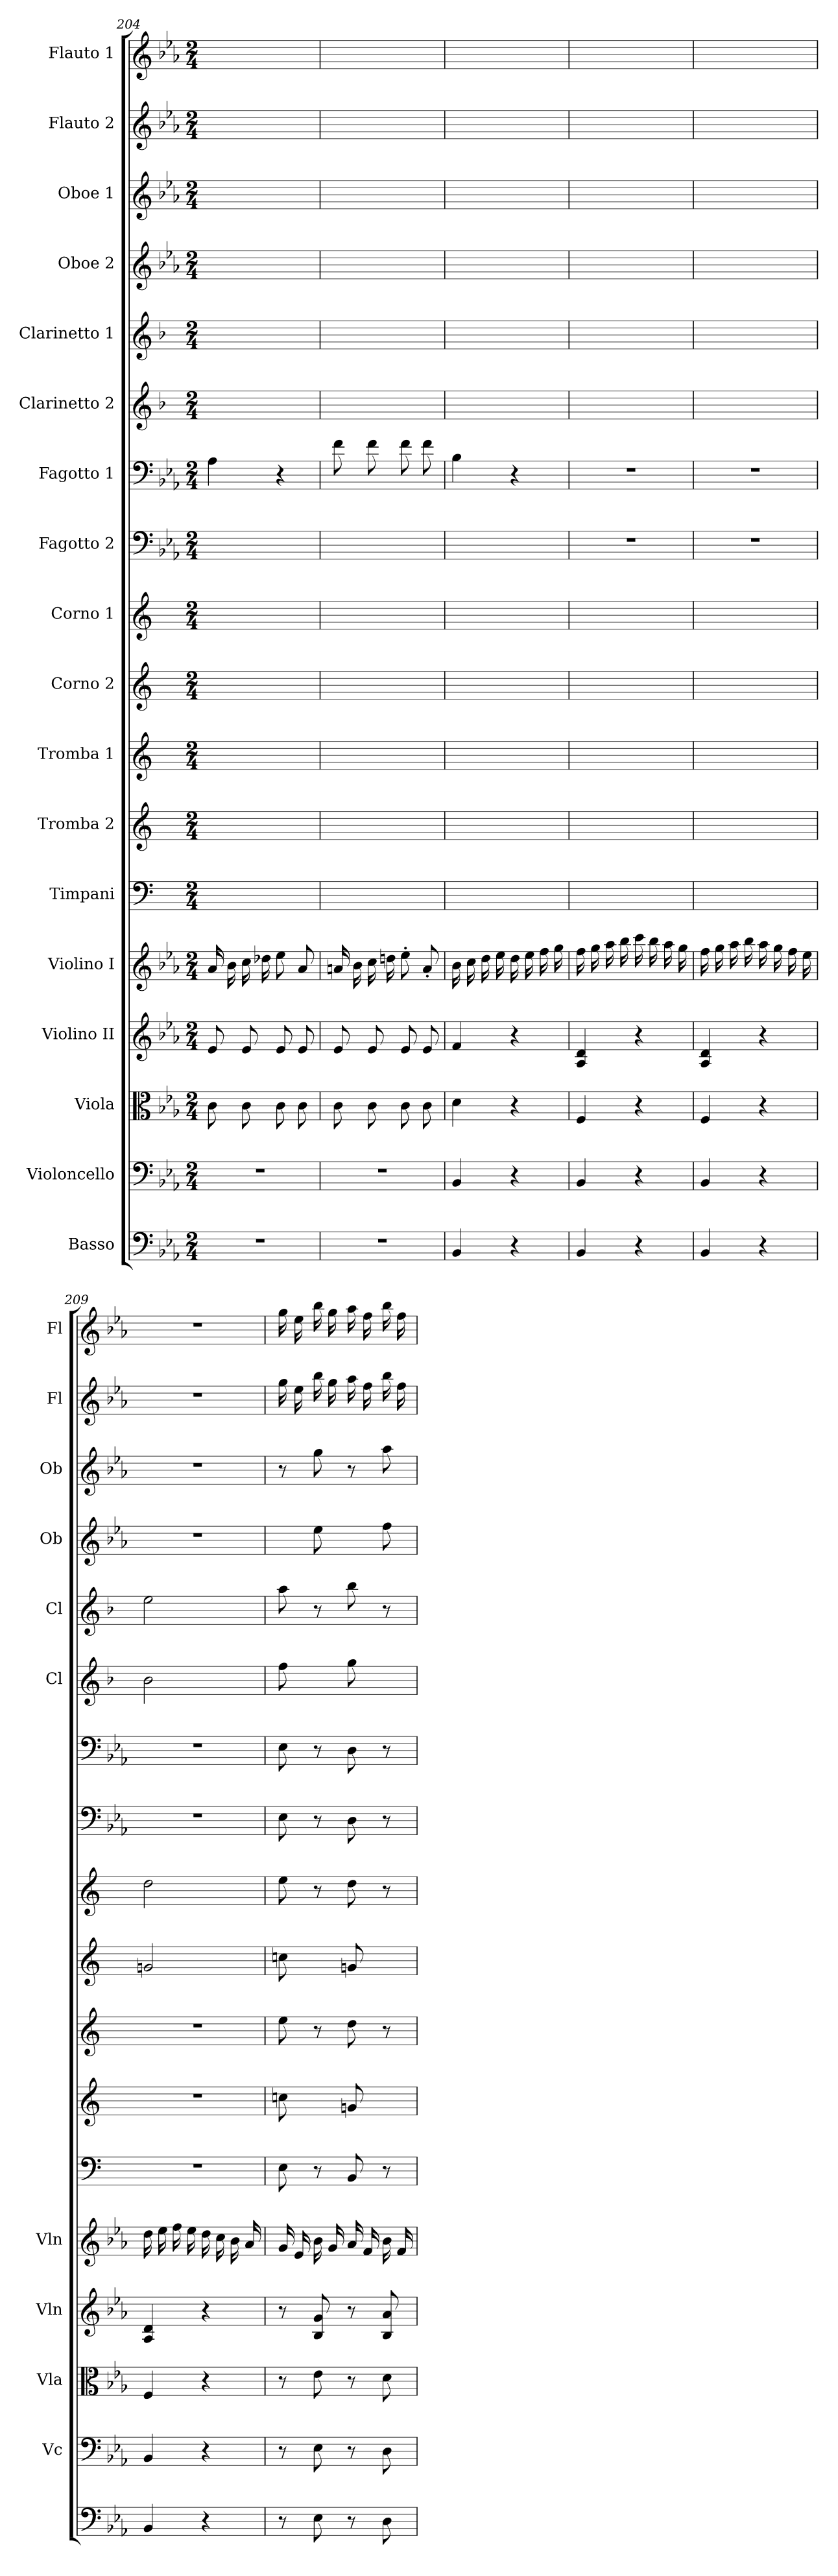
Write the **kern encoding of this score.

**kern	**kern	**kern	**kern	**kern	**kern	**kern	**kern	**kern	**kern	**kern	**kern	**kern	**kern	**kern	**kern	**kern	**kern
*part18	*part17	*part16	*part15	*part14	*part13	*part12	*part11	*part10	*part9	*part8	*part7	*part6	*part5	*part4	*part3	*part2	*part1
*staff18	*staff17	*staff16	*staff15	*staff14	*staff13	*staff12	*staff11	*staff10	*staff9	*staff8	*staff7	*staff6	*staff5	*staff4	*staff3	*staff2	*staff1
*I"Basso	*I"Violoncello	*I"Viola	*I"Violino II	*I"Violino I	*I"Timpani	*I"Tromba 2	*I"Tromba 1	*I"Corno 2	*I"Corno 1	*I"Fagotto 2	*I"Fagotto 1	*I"Clarinetto 2	*I"Clarinetto 1	*I"Oboe 2	*I"Oboe 1	*I"Flauto 2	*I"Flauto 1
*	*I'Vc	*I'Vla	*I'Vln	*I'Vln	*	*	*	*	*	*	*	*I'Cl	*I'Cl	*I'Ob	*I'Ob	*I'Fl	*I'Fl
*clefF4	*clefF4	*clefC3	*clefG2	*clefG2	*clefF4	*clefG2	*clefG2	*clefG2	*clefG2	*clefF4	*clefF4	*clefG2	*clefG2	*clefG2	*clefG2	*clefG2	*clefG2
*ITrd7c12	*	*	*	*	*	*ITrd-2c-3	*ITrd-2c-3	*ITrd5c9	*ITrd5c9	*	*	*ITrd1c2	*ITrd1c2	*	*	*	*
*k[b-e-a-]	*k[b-e-a-]	*k[b-e-a-]	*k[b-e-a-]	*k[b-e-a-]	*	*	*	*	*	*k[b-e-a-]	*k[b-e-a-]	*k[b-e-a-]	*k[b-e-a-]	*k[b-e-a-]	*k[b-e-a-]	*k[b-e-a-]	*k[b-e-a-]
*M2/4	*M2/4	*M2/4	*M2/4	*M2/4	*M2/4	*M2/4	*M2/4	*M2/4	*M2/4	*M2/4	*M2/4	*M2/4	*M2/4	*M2/4	*M2/4	*M2/4	*M2/4
=204	=204	=204	=204	=204	=204	=204	=204	=204	=204	=204	=204	=204	=204	=204	=204	=204	=204
2r	2r	8c	8e-	16a-	2ryy	2ryy	2ryy	2ryy	2ryy	2ryy	4A-	2ryy	2ryy	2ryy	2ryy	2ryy	2ryy
.	.	.	.	16b-	.	.	.	.	.	.	.	.	.	.	.	.	.
.	.	8c	8e-	16cc	.	.	.	.	.	.	.	.	.	.	.	.	.
.	.	.	.	16dd-X	.	.	.	.	.	.	.	.	.	.	.	.	.
.	.	8c	8e-	8ee-	.	.	.	.	.	.	4r	.	.	.	.	.	.
.	.	8c	8e-	8a-	.	.	.	.	.	.	.	.	.	.	.	.	.
=205	=205	=205	=205	=205	=205	=205	=205	=205	=205	=205	=205	=205	=205	=205	=205	=205	=205
2r	2r	8c	8e-	16an	2ryy	2ryy	2ryy	2ryy	2ryy	2ryy	8f	2ryy	2ryy	2ryy	2ryy	2ryy	2ryy
.	.	.	.	16b-	.	.	.	.	.	.	.	.	.	.	.	.	.
.	.	8c	8e-	16cc	.	.	.	.	.	.	8f	.	.	.	.	.	.
.	.	.	.	16ddn	.	.	.	.	.	.	.	.	.	.	.	.	.
.	.	8c	8e-	8ee-'	.	.	.	.	.	.	8f	.	.	.	.	.	.
.	.	8c	8e-	8a'	.	.	.	.	.	.	8f	.	.	.	.	.	.
=206	=206	=206	=206	=206	=206	=206	=206	=206	=206	=206	=206	=206	=206	=206	=206	=206	=206
4BBB-	4BB-	4d	4f	16b-	2ryy	2ryy	2ryy	2ryy	2ryy	2ryy	4B-	2ryy	2ryy	2ryy	2ryy	2ryy	2ryy
.	.	.	.	16cc	.	.	.	.	.	.	.	.	.	.	.	.	.
.	.	.	.	16dd	.	.	.	.	.	.	.	.	.	.	.	.	.
.	.	.	.	16ee-	.	.	.	.	.	.	.	.	.	.	.	.	.
4r	4r	4r	4r	16dd	.	.	.	.	.	.	4r	.	.	.	.	.	.
.	.	.	.	16ee-	.	.	.	.	.	.	.	.	.	.	.	.	.
.	.	.	.	16ff	.	.	.	.	.	.	.	.	.	.	.	.	.
.	.	.	.	16gg	.	.	.	.	.	.	.	.	.	.	.	.	.
=207	=207	=207	=207	=207	=207	=207	=207	=207	=207	=207	=207	=207	=207	=207	=207	=207	=207
4BBB-	4BB-	4F	4A- 4d	16ff	2ryy	2ryy	2ryy	2ryy	2ryy	2r	2r	2ryy	2ryy	2ryy	2ryy	2ryy	2ryy
.	.	.	.	16gg	.	.	.	.	.	.	.	.	.	.	.	.	.
.	.	.	.	16aa-	.	.	.	.	.	.	.	.	.	.	.	.	.
.	.	.	.	16bb-	.	.	.	.	.	.	.	.	.	.	.	.	.
4r	4r	4r	4r	16ccc	.	.	.	.	.	.	.	.	.	.	.	.	.
.	.	.	.	16bb-	.	.	.	.	.	.	.	.	.	.	.	.	.
.	.	.	.	16aa-	.	.	.	.	.	.	.	.	.	.	.	.	.
.	.	.	.	16gg	.	.	.	.	.	.	.	.	.	.	.	.	.
=208	=208	=208	=208	=208	=208	=208	=208	=208	=208	=208	=208	=208	=208	=208	=208	=208	=208
4BBB-	4BB-	4F	4A- 4d	16ff	2ryy	2ryy	2ryy	2ryy	2ryy	2r	2r	2ryy	2ryy	2ryy	2ryy	2ryy	2ryy
.	.	.	.	16gg	.	.	.	.	.	.	.	.	.	.	.	.	.
.	.	.	.	16aa-	.	.	.	.	.	.	.	.	.	.	.	.	.
.	.	.	.	16bb-	.	.	.	.	.	.	.	.	.	.	.	.	.
4r	4r	4r	4r	16aa-	.	.	.	.	.	.	.	.	.	.	.	.	.
.	.	.	.	16gg	.	.	.	.	.	.	.	.	.	.	.	.	.
.	.	.	.	16ff	.	.	.	.	.	.	.	.	.	.	.	.	.
.	.	.	.	16ee-	.	.	.	.	.	.	.	.	.	.	.	.	.
=209	=209	=209	=209	=209	=209	=209	=209	=209	=209	=209	=209	=209	=209	=209	=209	=209	=209
4BBB-	4BB-	4F	4A- 4d	16dd	2r	2r	2r	2B-X	2f	2r	2r	2a-	2dd	2r	2r	2r	2r
.	.	.	.	16ee-	.	.	.	.	.	.	.	.	.	.	.	.	.
.	.	.	.	16ff	.	.	.	.	.	.	.	.	.	.	.	.	.
.	.	.	.	16ee-	.	.	.	.	.	.	.	.	.	.	.	.	.
4r	4r	4r	4r	16dd	.	.	.	.	.	.	.	.	.	.	.	.	.
.	.	.	.	16cc	.	.	.	.	.	.	.	.	.	.	.	.	.
.	.	.	.	16b-	.	.	.	.	.	.	.	.	.	.	.	.	.
.	.	.	.	16a-	.	.	.	.	.	.	.	.	.	.	.	.	.
=210	=210	=210	=210	=210	=210	=210	=210	=210	=210	=210	=210	=210	=210	=210	=210	=210	=210
8r	8r	8r	8r	16g	8E	8ee-X	8gg	8e-X	8g	8E-	8E-	8ee-	8gg	8ryy	8r	16gg	16gg
.	.	.	.	16e-	.	.	.	.	.	.	.	.	.	.	.	16ee-	16ee-
8EE-	8E-	8e-	8B- 8g	16b-	8r	8ryy	8r	8ryy	8r	8r	8r	8ryy	8r	8ee-	8gg	16bb-	16bb-
.	.	.	.	16g	.	.	.	.	.	.	.	.	.	.	.	16gg	16gg
8r	8r	8r	8r	16a-	8BB	8b-X	8ff	8B-X	8f	8D	8D	8ff	8aa-	8ryy	8r	16aa-	16aa-
.	.	.	.	16f	.	.	.	.	.	.	.	.	.	.	.	16ff	16ff
8DD	8D	8d	8B- 8a-	16b-	8r	8ryy	8r	8ryy	8r	8r	8r	8ryy	8r	8ff	8aa-	16bb-	16bb-
.	.	.	.	16f	.	.	.	.	.	.	.	.	.	.	.	16ff	16ff
=	=	=	=	=	=	=	=	=	=	=	=	=	=	=	=	=	=
*-	*-	*-	*-	*-	*-	*-	*-	*-	*-	*-	*-	*-	*-	*-	*-	*-	*-
